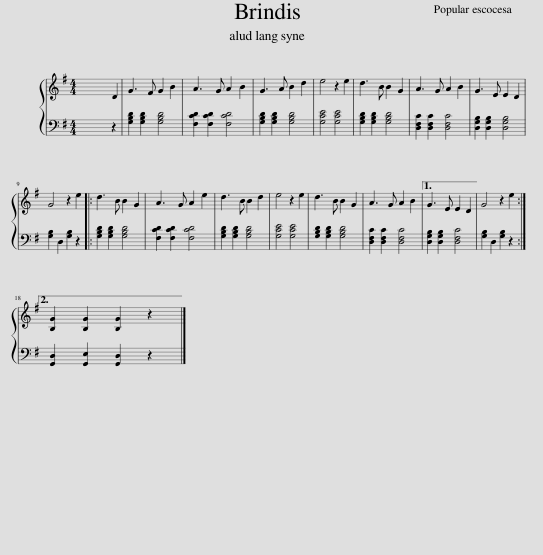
X:1
%%score { 1 | 2 }
L:1/8
M:4/4
I:linebreak $
K:G
V:1 treble
V:2 bass
V:1
 x2 x2 x2 D2 | G3 F G2 B2 | A3 G A2 B2 | G3 A B2 d2 | e4 z2 e2 | %5
 d3 B B2 G2 | A3 G A2 B2 | G3 E E2 D2 |$ G4 z2 e2 |: d3 B B2 G2 | %10
 A3 G A2 e2 | d3 B B2 d2 | e4 z2 e2 | d3 B B2 G2 | A3 G A2 B2 |1 %15
 G3 E E2 D2 || G4 z2 e2 :|2$ [B,G]2 [B,G]2 [B,G]2 z2 |] %18
V:2
 x2 x2 x2 z2 | [G,B,D]2 [G,B,D]2 [G,B,D]4 | [F,CD]2 [F,CD]2 [F,CD]4 | [G,B,D]2 [G,B,D]2 [G,B,D]4 | [G,CE]4 [G,CE]4 | %5
 [G,B,D]2 [G,B,D]2 [G,B,D]4 | [D,F,C]2 [D,F,C]2 [D,F,C]4 | [D,G,B,]2 [D,G,B,]2 [D,G,B,]4 |$ [G,B,]2 D,2 [G,B,]2 z2 |: [G,B,D]2 [G,B,D]2 [G,B,D]4 | %10
 [F,CD]2 [F,CD]2 [F,CD]4 | [G,B,D]2 [G,B,D]2 [G,B,D]4 | [G,CE]4 [G,CE]4 | [G,B,D]2 [G,B,D]2 [G,B,D]4 | [D,F,C]2 [D,F,C]2 [D,F,C]4 |1 %15
 [D,G,B,]2 [D,G,B,]2 [D,F,C]4 || [G,B,]2 D,2 [G,B,]2 z2 :|2$ [G,,D,]2 [G,,E,]2 [G,,D,]2 z2 |] %18
